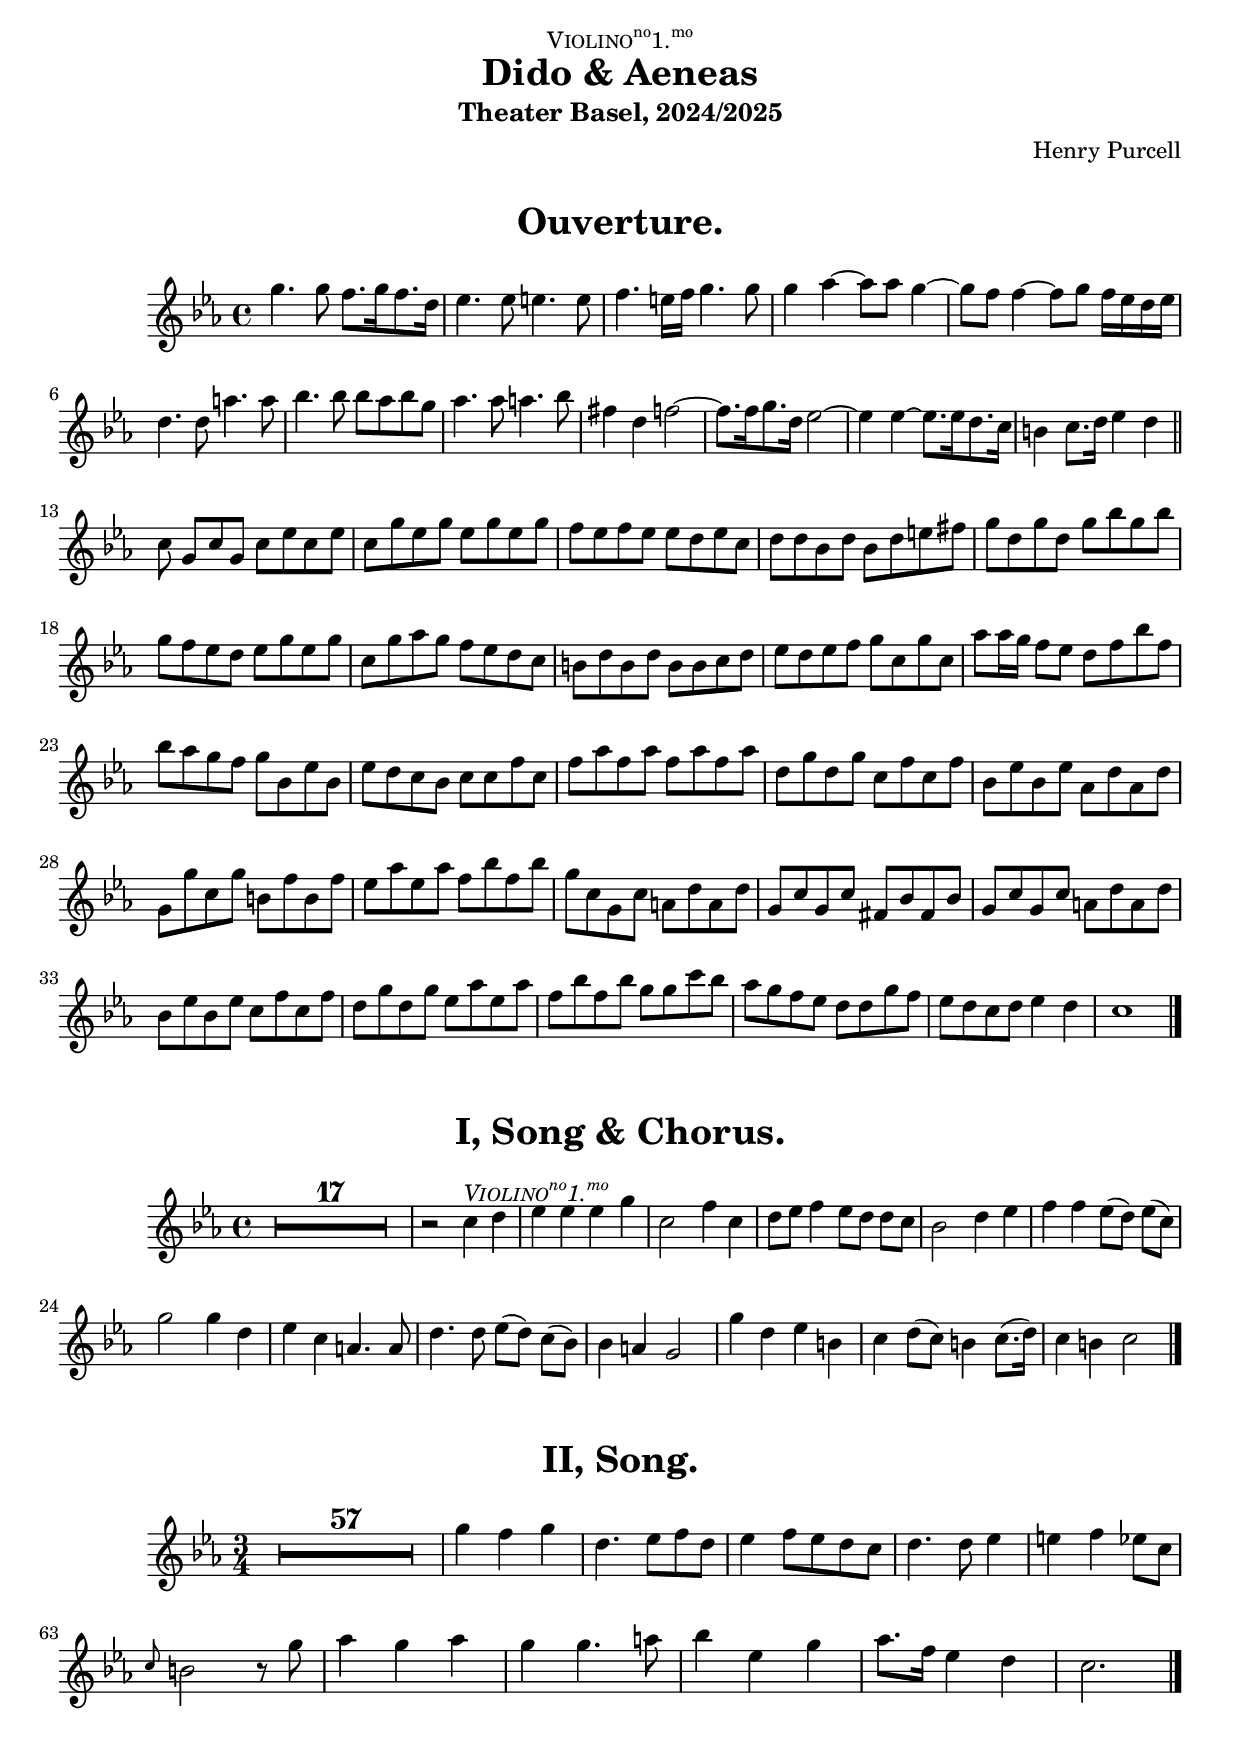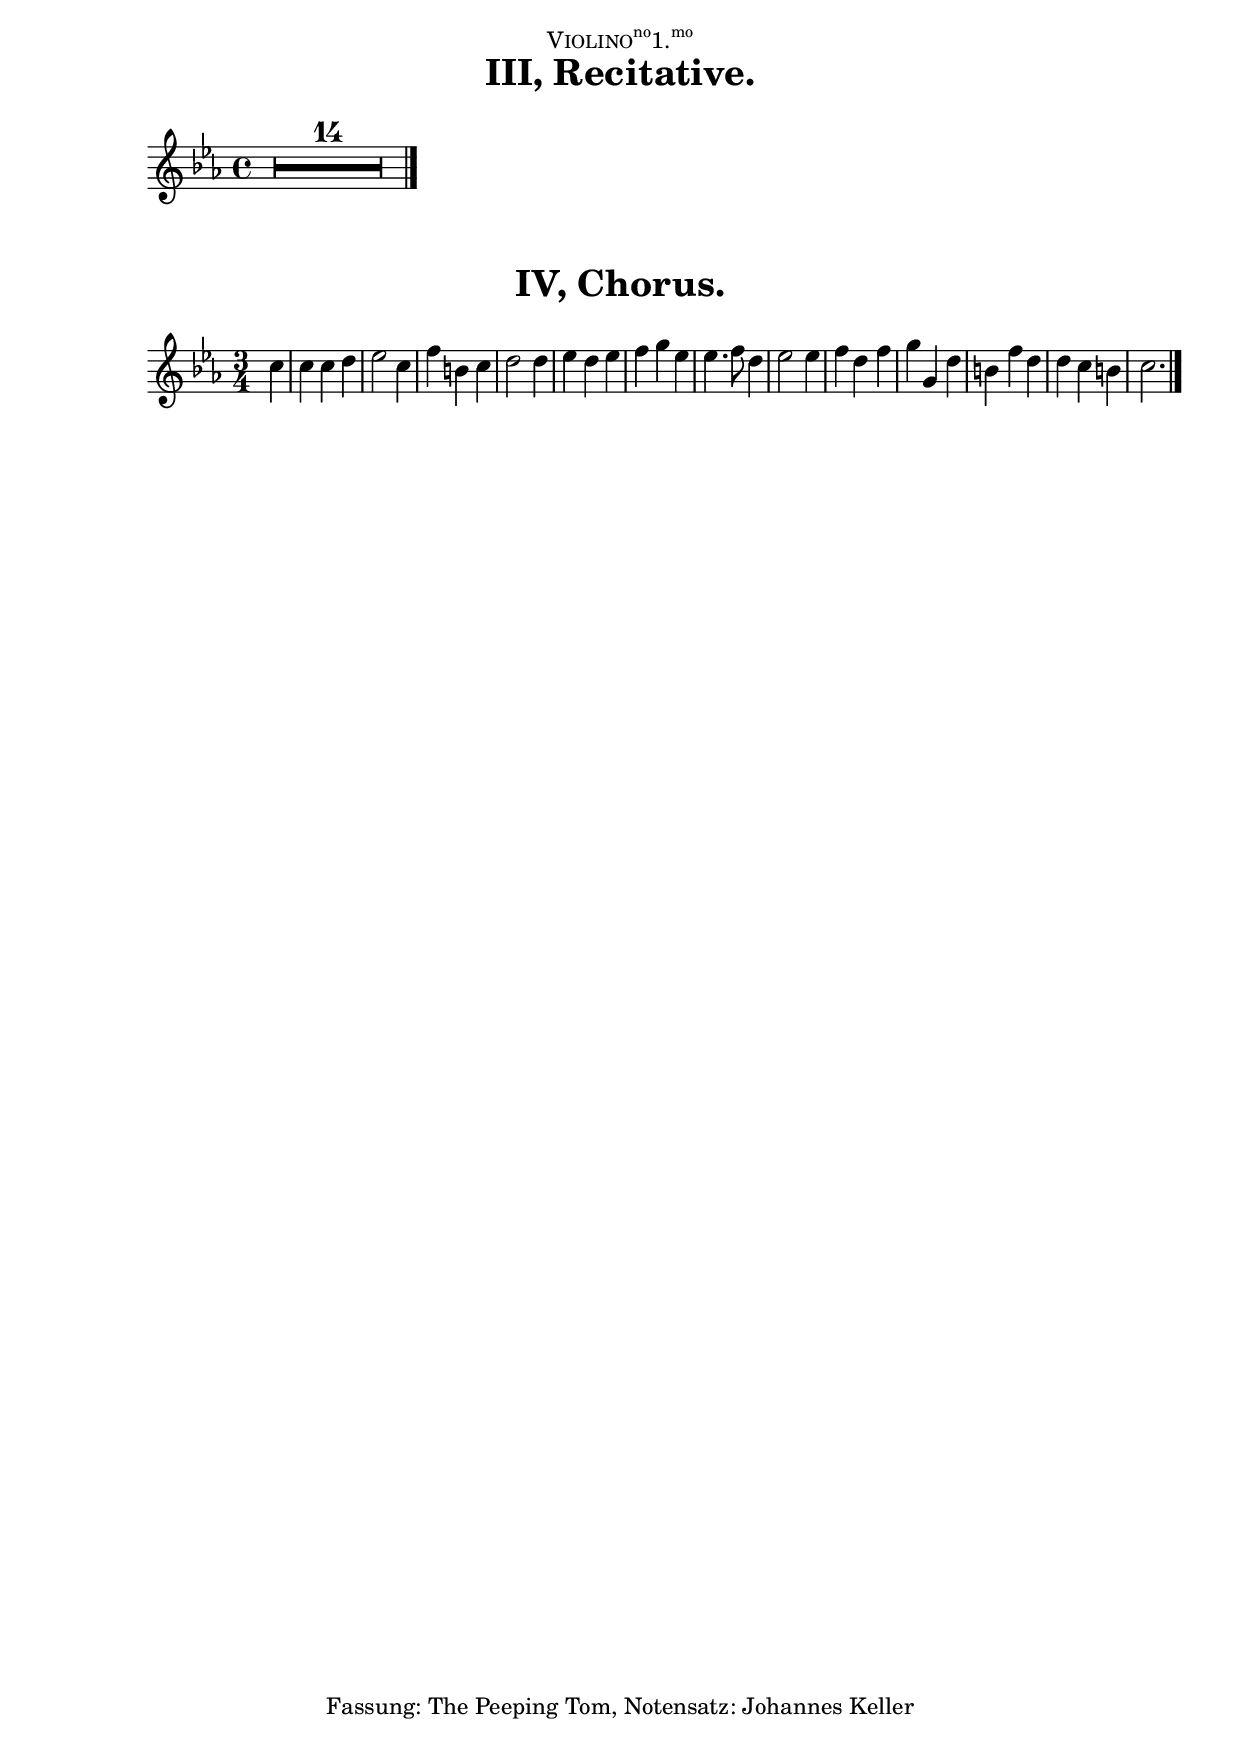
\version "2.24.4"

\include "global-definitions.ly"
\include "global-definitions.ly"

vnIOuverture = \relative g'' {
  \time 4/4
  \key c \minor

  g4. g8 f8.[ g16 f8. d16] |
  es4. es8 e4. e8 |
  f4. e16 f g4. g8 |
  g4 as~ as8 as8 g4~ |
  g8 f f4 ~ f8 g f16 es d es |
  d4. d8 a'4. a8 |
  bes4. bes8 bes[ as bes g] |
  as4. as8 a4. bes8 |
  fis4 d f2~ |
  f8.[ f16 g8. d16] es2~ |
  es4 es~ es8.[ es16 d8. c16] |
  b4 c8. d16 es4 d \bar "||"

  c8 g[ c g] c[ es c es] |
  c[ g' es g] es[ g es g] |
  f[ es f es] es[ d es c] |
  d[ d bes d] bes[ d e fis] |
  g[ d g d] g[ bes g bes] |
  g[ f es d] es[ g es g] |

  c,[ g' as g] f[ es d c] |
  b[ d b d] b[ b c d] |
  es[ d es f] g[ c, g' c,] |
  as'[ as16 g] f8 es d[ f bes f] |
  bes[ as g f] g[ bes, es bes] |
  es[ d c bes] c[ c f c] |
  f[ as f as] f[ as f as] |
  d,[ g d g] c,[ f c f] |
  bes,[ es bes es] as,[ d as d] |
  g,[ g' c, g'] b,[ f' b, f'] |
  es[ as es as] f[ bes f bes] |
  g[ c, g c] a[ d a d] |
  g,[ c g c] fis,[ bes fis bes] |
  g[ c g c] a[ d a d] |
  bes[ es bes es] c[ f c f] |
  d[ g d g] es[ as es as] |
  f[ bes f bes] g[ g c bes] |
  as[ g f es] d[ d g f] |
  es[ d c d] es4 d | c1 \bar "|."
}

vnINI = \relative c'' {
  \time 4/4
  \key c \minor
  \clef \vnIClef
  R1*17 |
  r2 c4^\instrumentHintVnI d |
  es4 es es g |
  c,2 f4 c |
  d8 es f4 es8[ d] d[ c] |

  bes2 d4 es |
  f f es8[( d]) es[( c)] |
  g'2 g4 d |
  es c a4. a8 |
  d4. d8 es[( d)] c([ bes)] |
  bes4 a g2 |
  g'4 d es b |
  c d8([ c)] b4 c8.([ d16)] |
  c4 b c2 \bar "|."
}

vnINII = \relative g'' {
  \time 3/4
  \key c \minor
  \clef \vnIClef
  R2.*57 |
  g4 f g |
  d4. es8[ f d] |
  es4 f8[ es d c] |
  d4. d8 es4 |
  e f es8 c |
  \grace c b2 r8 g'8 |
  as4 g as |
  g g4. a8 |
  bes4 es, g |
  as8. f16 es4 d |
  c2. \bar "|."
}

vnINIII = \relative c {
  \time 4/4
  \key c \minor
  \clef \vnIClef
  R1*14 \bar "|."
}

vnINIV = \relative c'' {
  \time 3/4
  \partial 4
  \key c \minor
  \clef \vnIClef
  c4 |
  c c d |
  es2 c4 |
  f b, c |
  d2 d4 |
  es d es |
  f g es |
  es4. f8 d4 |
  es2 es4 |
  f4 d f |
  g g, d' |
  b f' d |
  d c b |
  c2. \bar "|."
}



\book {
  \partbookVnIPaperBlock

  \titlePartbook

  \markup { \vspace #1 }

  \score {
    \partbookTitleOuverture
    <<
      \new Staff { \vnIOuverture }
    >>
  }

  \score {
    \partbookTitleNI
    <<
      \new Staff { \compressMMRests { \vnINI } }
    >>
  }

  \score {
    \partbookTitleNII
    <<
      \new Staff { \compressMMRests { \vnINII } }
    >>
  }

  \score {
    \partbookTitleNIII
    <<
      \new Staff { \compressMMRests { \vnINIII } }
    >>
  }

  \score {
    \partbookTitleNIV
    <<
      \new Staff { \compressMMRests { \vnINIV } }
    >>
  }

}